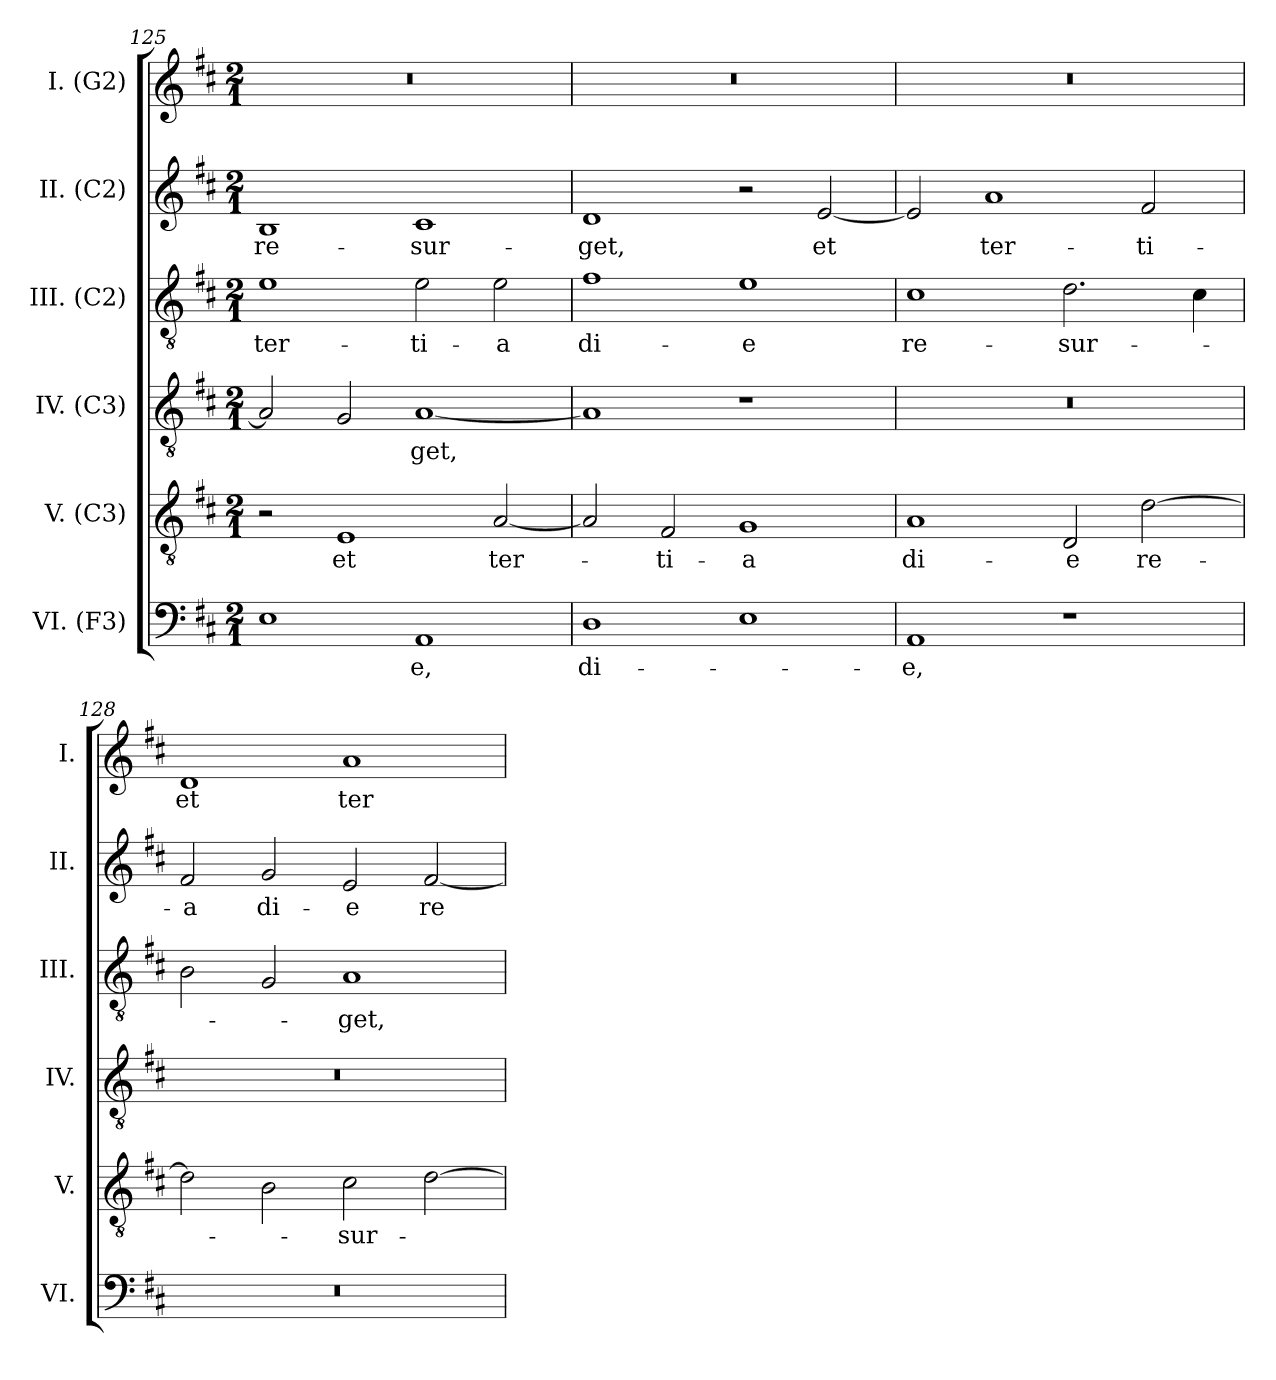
**kern	**text	**kern	**text	**kern	**text	**kern	**text	**kern	**text	**kern	**text
*part6	*part6	*part5	*part5	*part4	*part4	*part3	*part3	*part2	*part2	*part1	*part1
*staff6	*staff6	*staff5	*staff5	*staff4	*staff4	*staff3	*staff3	*staff2	*staff2	*staff1	*staff1
*I"VI. (F3)	*	*I"V. (C3)	*	*I"IV. (C3)	*	*I"III. (C2)	*	*I"II. (C2)	*	*I"I. (G2)	*
*I'VI.	*	*I'V.	*	*I'IV.	*	*I'III.	*	*I'II.	*	*I'I.	*
*clefF4	*	*clefGv2	*	*clefGv2	*	*clefGv2	*	*clefG2	*	*clefG2	*
*	*	*	*	*	*	*ITrd7c12	*	*	*	*	*
*k[f#c#]	*	*k[f#c#]	*	*k[f#c#]	*	*k[f#c#]	*	*k[f#c#]	*	*k[f#c#]	*
*D:	*	*D:	*	*D:	*	*D:	*	*D:	*	*D:	*
*M2/1	*	*M2/1	*	*M2/1	*	*M2/1	*	*M2/1	*	*M2/1	*
=125	=125	=125	=125	=125	=125	=125	=125	=125	=125	=125	=125
!	!	!	!	!	!	!	!LO:LY:b:color=#000000	!	!	!	!
!	!	!	!	!	!	!	!	!	!LO:LY:b:color=#000000	!LO:N:vis=1	!
1Ei	.	2r	.	2Ai/]	.	1Ei	ter-	1Bi	re-	0r	.
!	!	!	!LO:LY:b:color=#000000	!	!	!	!	!	!	!	!
.	.	1Ei	et	2Gi/	.	.	.	.	.	.	.
!	!LO:LY:b:color=#000000	!	!	!	!	!	!	!	!	!	!
!	!	!	!	!	!LO:LY:b:color=#000000	!	!	!	!	!	!
!	!	!	!	!	!	!	!LO:LY:b:color=#000000	!	!	!	!
!	!	!	!	!	!	!	!	!	!LO:LY:b:color=#000000	!	!
1AAi	-e,	.	.	[1Ai	-get,	2Ei\	-ti-	1c#i	-sur-	.	.
!	!	!	!LO:LY:b:color=#000000	!	!	!	!	!	!	!	!
!	!	!	!	!	!	!	!LO:LY:b:color=#000000	!	!	!	!
.	.	[2Ai/	ter-	.	.	2Ei\	-a	.	.	.	.
=126	=126	=126	=126	=126	=126	=126	=126	=126	=126	=126	=126
!	!LO:LY:b:color=#000000	!	!	!	!	!	!	!	!	!	!
!	!	!	!	!	!	!	!LO:LY:b:color=#000000	!	!	!	!
!	!	!	!	!	!	!	!	!	!LO:LY:b:color=#000000	!LO:N:vis=1	!
1Di	di-	2Ai/]	.	1Ai]	.	1F#i	di-	1di	-get,	0r	.
!	!	!	!LO:LY:b:color=#000000	!	!	!	!	!	!	!	!
.	.	2F#i/	-ti-	.	.	.	.	.	.	.	.
!	!	!	!LO:LY:b:color=#000000	!	!	!	!	!	!	!	!
!	!	!	!	!	!	!	!LO:LY:b:color=#000000	!	!	!	!
1Ei	.	1Gi	-a	1r	.	1Ei	-e	2r	.	.	.
!	!	!	!	!	!	!	!	!	!LO:LY:b:color=#000000	!	!
.	.	.	.	.	.	.	.	[2ei/	et	.	.
=127	=127	=127	=127	=127	=127	=127	=127	=127	=127	=127	=127
!	!LO:LY:b:color=#000000	!	!	!	!	!	!	!	!	!	!
!	!	!	!LO:LY:b:color=#000000	!LO:N:vis=1	!	!	!	!	!	!	!
!	!	!	!	!	!	!	!LO:LY:b:color=#000000	!	!	!LO:N:vis=1	!
1AAi	-e,	1Ai	di-	0r	.	1C#i	re-	2ei/]	.	0r	.
!	!	!	!	!	!	!	!	!	!LO:LY:b:color=#000000	!	!
.	.	.	.	.	.	.	.	1ai	ter-	.	.
!	!	!	!LO:LY:b:color=#000000	!	!	!	!	!	!	!	!
!	!	!	!	!	!	!	!LO:LY:b:color=#000000	!	!	!	!
1r	.	2Di/	-e	.	.	2.Di\	-sur-	.	.	.	.
!	!	!	!LO:LY:b:color=#000000	!	!	!	!	!	!	!	!
!	!	!	!	!	!	!	!	!	!LO:LY:b:color=#000000	!	!
.	.	[2di\	re-	.	.	.	.	2f#i/	-ti-	.	.
.	.	.	.	.	.	4C#i\	.	.	.	.	.
=128	=128	=128	=128	=128	=128	=128	=128	=128	=128	=128	=128
!LO:N:vis=1	!	!	!	!LO:N:vis=1	!	!	!	!	!	!	!
!	!	!	!	!	!	!	!	!	!LO:LY:b:color=#000000	!	!
!	!	!	!	!	!	!	!	!	!	!	!LO:LY:b:color=#000000
0r	.	2di\]	.	0r	.	2BBi\	.	2f#i/	-a	1di	et
!	!	!	!	!	!	!	!	!	!LO:LY:b:color=#000000	!	!
.	.	2Bi\	.	.	.	2GGi/	.	2gi/	di-	.	.
!	!	!	!LO:LY:b:color=#000000	!	!	!	!	!	!	!	!
!	!	!	!	!	!	!	!LO:LY:b:color=#000000	!	!	!	!
!	!	!	!	!	!	!	!	!	!LO:LY:b:color=#000000	!	!
!	!	!	!	!	!	!	!	!	!	!	!LO:LY:b:color=#000000
.	.	2c#i\	-sur-	.	.	1AAi	-get,	2ei/	-e	1ai	ter-
!	!	!	!	!	!	!	!	!	!LO:LY:b:color=#000000	!	!
.	.	[2di\	.	.	.	.	.	[2f#i/	re-	.	.
=	=	=	=	=	=	=	=	=	=	=	=
*-	*-	*-	*-	*-	*-	*-	*-	*-	*-	*-	*-
